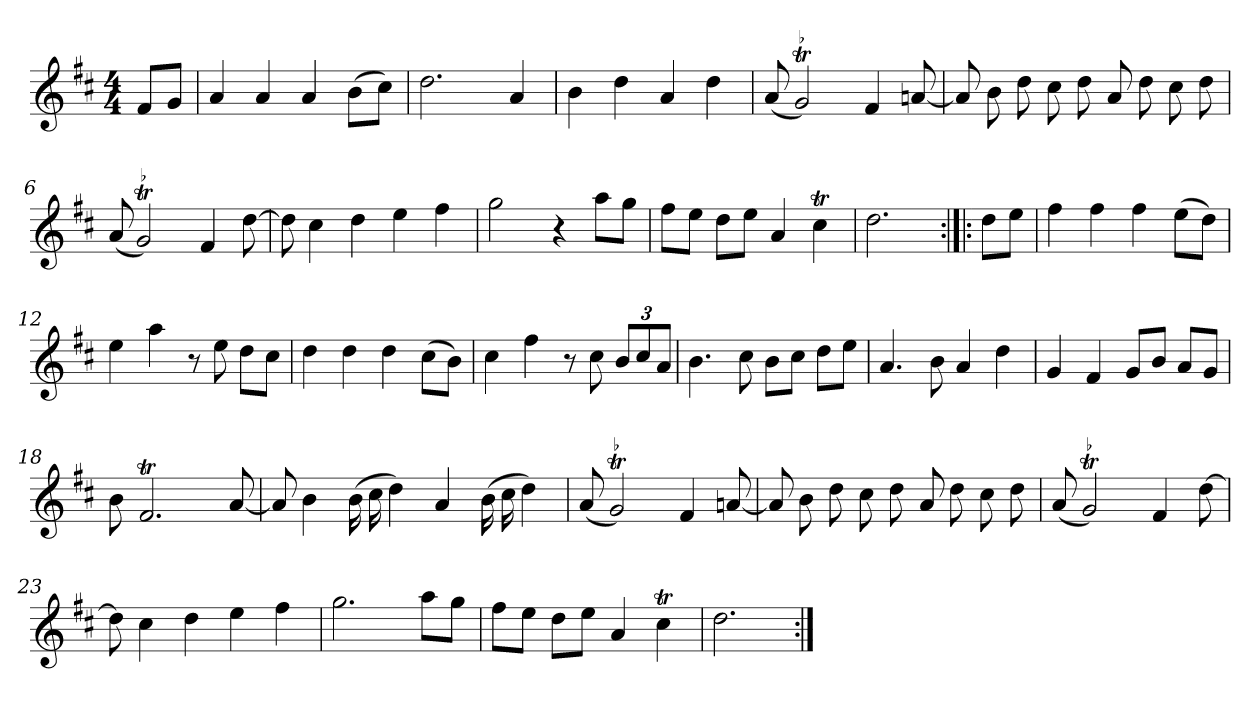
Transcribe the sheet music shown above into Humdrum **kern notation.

**kern
*part1
*staff1
*clefG2
*k[f#c#]
*D:
*M4/4
*MM120
=
8f#/L
8g/J
=1
4a
4a
4a
(8b\L
8cc#\J)
=2
2.dd
4a
=3
4b
4dd
4a
4dd
=4
(8a
!LO:TR:acc=-
2gt)
4f#
[8an
=5
8a]
8b
8dd
8cc#
8dd
8a
8dd
8cc#
8dd
=6
(8a
!LO:TR:acc=-
2gt)
4f#
[8dd
=7
8dd]
4cc#
4dd
4ee
4ff#
=8
2gg
4r
8aa\L
8gg\J
=9
8ff#\L
8ee\J
8dd\L
8ee\J
4a
4cc#t
=10
2.dd
=:|!|:
8dd\L
8ee\J
=11
4ff#
4ff#
4ff#
(8ee\L
8dd\J)
=12
4ee
4aa
8r
8ee
8dd\L
8cc#\J
=13
4dd
4dd
4dd
(8cc#\L
8b\J)
=14
4cc#
4ff#
8r
8cc#
12b/L
12cc#/
12a/J
=15
4.b
8cc#
8b\L
8cc#\J
8dd\L
8ee\J
=16
4.a
8b
4a
4dd
=17
4g
4f#
8g/L
8b/J
8a/L
8g/J
=18
8b
2.f#t
[8a
=19
8a]
4b
(16b
16cc#
4dd)
4a
(16b
16cc#
4dd)
=20
(8a
!LO:TR:acc=-
2gt)
4f#
[8an
=21
8a]
8b
8dd
8cc#
8dd
8a
8dd
8cc#
8dd
=22
(8a
!LO:TR:acc=-
2gt)
4f#
[8dd
=23
8dd]
4cc#
4dd
4ee
4ff#
=24
2.gg
8aa\L
8gg\J
=25
8ff#\L
8ee\J
8dd\L
8ee\J
4a
4cc#t
=26
2.dd
=:|!
*-
